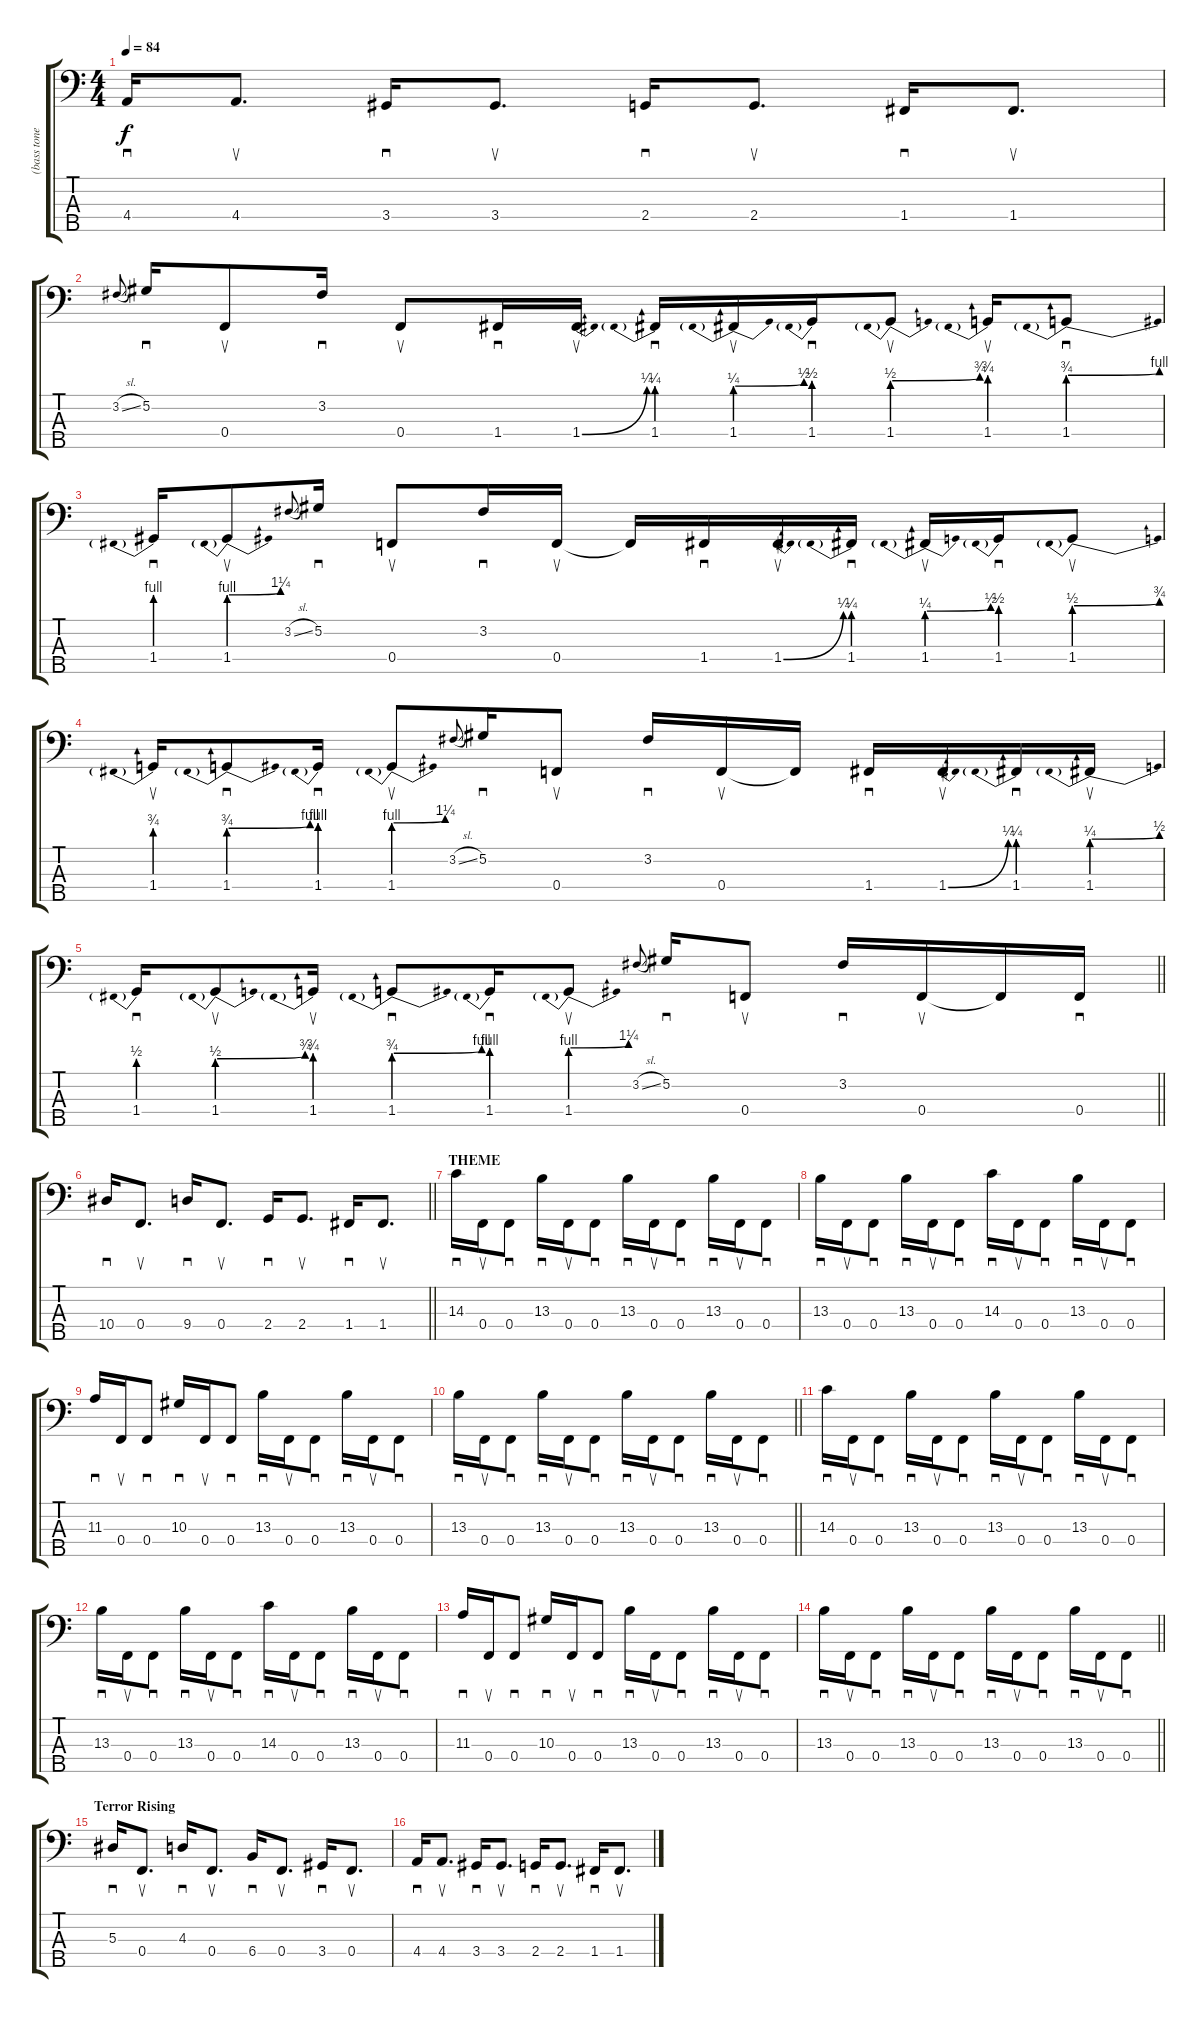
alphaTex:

\track ("(bass tone)" "(bass tone") {instrument electricbasspick}
\staff {score tabs}
\tuning (Ab2 Eb2 Bb1 F1 C1) {hide}
\ts (4 4)
\tempo 84
\clef f4
\ks c
4.4.16{sd dy f} 4.4.8{d su} 3.4.16{sd} 3.4.8{d su} 2.4.16{sd} 2.4.8{d su} 1.4.16{sd} 1.4.8{d su} |
3.2{sl}.8{gr onbeat} 5.2.16{sd} 0.4.8{su} 3.2.16{sd} 0.4.8{su} 1.4.16{sd} 1.4{be (bend 0 0 60 1)}.16{su} 1.4{be (prebend 0 1 60 1)}.16{sd} 1.4{be (prebendbend 0 1 60 2)}.16{su} 1.4{be (prebend 0 2 60 2)}.16{sd} 1.4{be (prebendbend 0 2 60 3)}.8{su} 1.4{be (prebend 0 3 60 3)}.16{su} 1.4{be (prebendbend 0 3 60 4)}.8{sd} |
1.4{be (prebend 0 4 60 4)}.16{sd} 1.4{be (prebendbend 0 4 60 5)}.8{su} 3.2{sl}.8{gr onbeat} 5.2.16{sd} 0.4.8{su} 3.2.16{sd} 0.4.16{su} 0.4{t}.16 1.4.16{sd} 1.4{be (bend 0 0 60 1)}.16{su} 1.4{be (prebend 0 1 60 1)}.16{sd} 1.4{be (prebendbend 0 1 60 2)}.16{su} 1.4{be (prebend 0 2 60 2)}.16{sd} 1.4{be (prebendbend 0 2 60 3)}.8{su} |
1.4{be (prebend 0 3 60 3)}.16{su} 1.4{be (prebendbend 0 3 60 4)}.8{sd} 1.4{be (prebend 0 4 60 4)}.16{sd} 1.4{be (prebendbend 0 4 60 5)}.8{su} 3.2{sl}.8{gr onbeat} 5.2.16{sd} 0.4.8{su} 3.2.16{sd} 0.4.16{su} 0.4{t}.16 1.4.16{sd} 1.4{be (bend 0 0 60 1)}.16{su} 1.4{be (prebend 0 1 60 1)}.16{sd} 1.4{be (prebendbend 0 1 60 2)}.16{su} |
\barLineRight lightlight
1.4{be (prebend 0 2 60 2)}.16{sd} 1.4{be (prebendbend 0 2 60 3)}.8{su} 1.4{be (prebend 0 3 60 3)}.16{su} 1.4{be (prebendbend 0 3 60 4)}.8{sd} 1.4{be (prebend 0 4 60 4)}.16{sd} 1.4{be (prebendbend 0 4 60 5)}.8{su} 3.2{sl}.8{gr onbeat} 5.2.16{sd} 0.4.8{su} 3.2.16{sd} 0.4.16{su} 0.4{t}.16 0.4.16{sd} |
\barLineRight lightlight
10.4.16{sd} 0.4.8{d su} 9.4.16{sd} 0.4.8{d su} 2.4.16{sd} 2.4.8{d su} 1.4.16{sd} 1.4.8{d su} |
\section ("" "THEME")
14.3.16{sd} 0.4.16{su} 0.4.8{sd} 13.3.16{sd} 0.4.16{su} 0.4.8{sd} 13.3.16{sd} 0.4.16{su} 0.4.8{sd} 13.3.16{sd} 0.4.16{su} 0.4.8{sd} |
13.3.16{sd} 0.4.16{su} 0.4.8{sd} 13.3.16{sd} 0.4.16{su} 0.4.8{sd} 14.3.16{sd} 0.4.16{su} 0.4.8{sd} 13.3.16{sd} 0.4.16{su} 0.4.8{sd} |
11.3.16{sd} 0.4.16{su} 0.4.8{sd} 10.3.16{sd} 0.4.16{su} 0.4.8{sd} 13.3.16{sd} 0.4.16{su} 0.4.8{sd} 13.3.16{sd} 0.4.16{su} 0.4.8{sd} |
\barLineRight lightlight
13.3.16{sd} 0.4.16{su} 0.4.8{sd} 13.3.16{sd} 0.4.16{su} 0.4.8{sd} 13.3.16{sd} 0.4.16{su} 0.4.8{sd} 13.3.16{sd} 0.4.16{su} 0.4.8{sd} |
14.3.16{sd} 0.4.16{su} 0.4.8{sd} 13.3.16{sd} 0.4.16{su} 0.4.8{sd} 13.3.16{sd} 0.4.16{su} 0.4.8{sd} 13.3.16{sd} 0.4.16{su} 0.4.8{sd} |
13.3.16{sd} 0.4.16{su} 0.4.8{sd} 13.3.16{sd} 0.4.16{su} 0.4.8{sd} 14.3.16{sd} 0.4.16{su} 0.4.8{sd} 13.3.16{sd} 0.4.16{su} 0.4.8{sd} |
11.3.16{sd} 0.4.16{su} 0.4.8{sd} 10.3.16{sd} 0.4.16{su} 0.4.8{sd} 13.3.16{sd} 0.4.16{su} 0.4.8{sd} 13.3.16{sd} 0.4.16{su} 0.4.8{sd} |
\barLineRight lightlight
13.3.16{sd} 0.4.16{su} 0.4.8{sd} 13.3.16{sd} 0.4.16{su} 0.4.8{sd} 13.3.16{sd} 0.4.16{su} 0.4.8{sd} 13.3.16{sd} 0.4.16{su} 0.4.8{sd} |
\section ("" "Terror Rising")
5.3.16{sd} 0.4.8{d su} 4.3.16{sd} 0.4.8{d su} 6.4.16{sd} 0.4.8{d su} 3.4.16{sd} 0.4.8{d su} |
4.4.16{sd} 4.4.8{d su} 3.4.16{sd} 3.4.8{d su} 2.4.16{sd} 2.4.8{d su} 1.4.16{sd} 1.4.8{d su}
